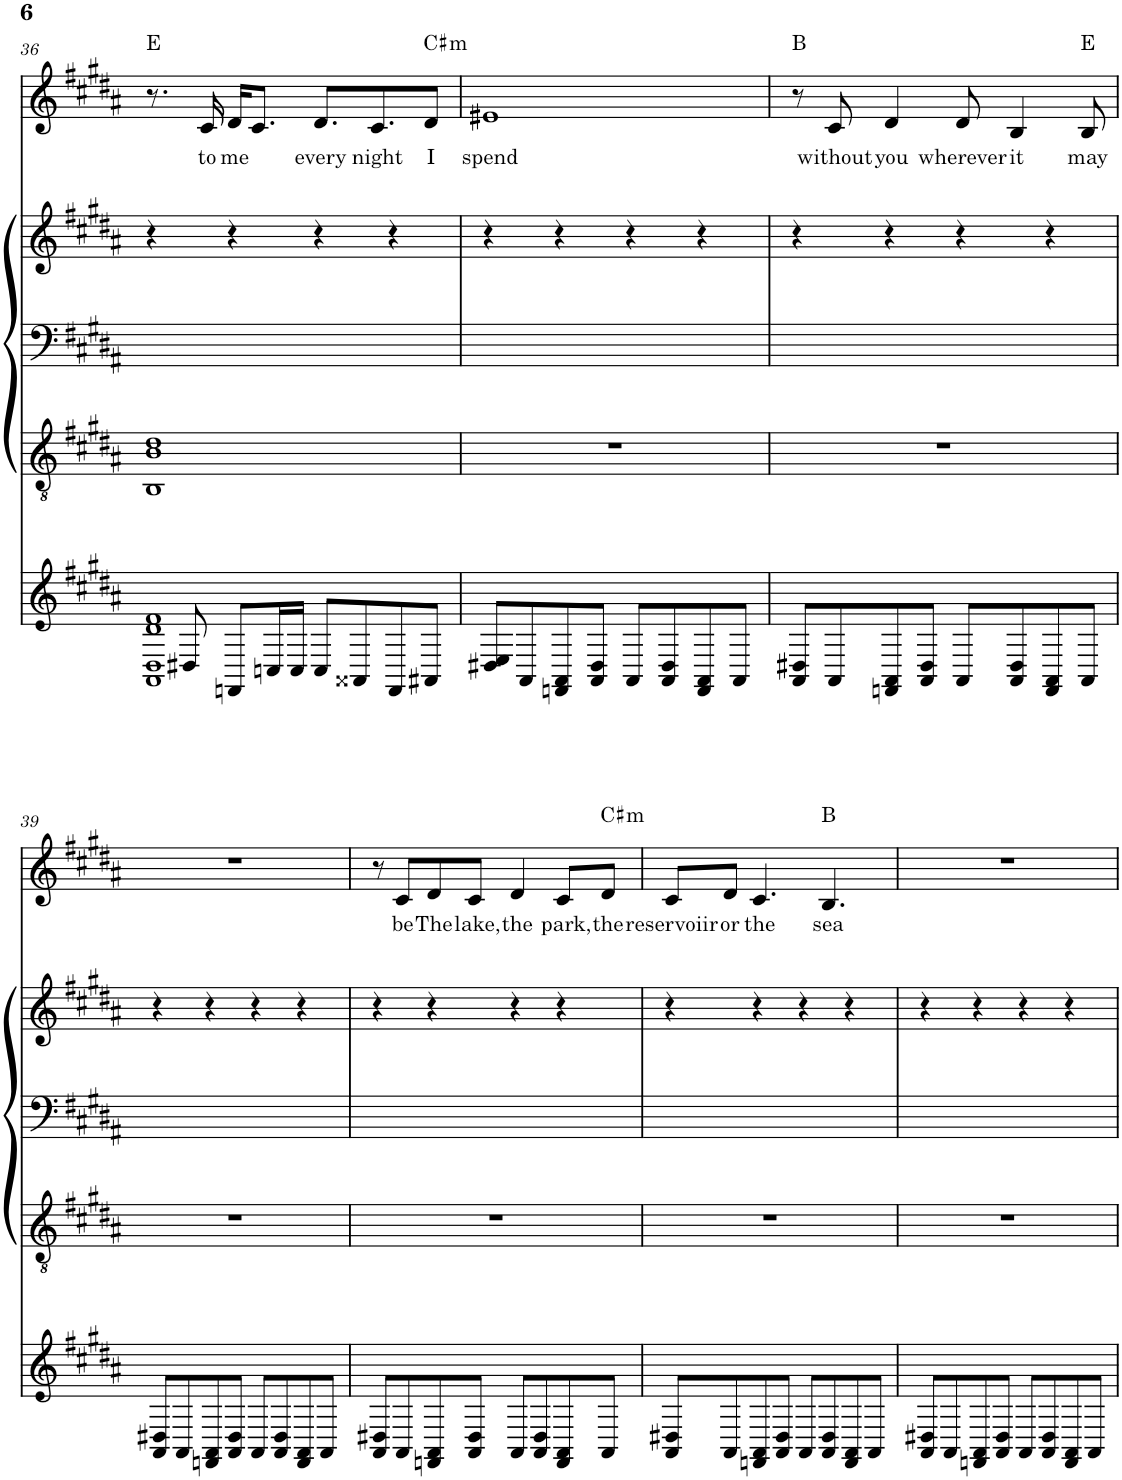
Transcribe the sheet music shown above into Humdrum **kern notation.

**kern	**kern	**kern	**kern	**kern	**text	**harte
*part4	*part3	*part2	*part2	*part1	*part1	*part1
*staff5	*staff4	*staff3	*staff2	*staff1	*staff1	*
*I"Piano	*I"Piano	*I"Piano	*	*I"Piano	*	*
*I'Pno	*I'Pno	*I'Pno	*	*I'Pno	*	*
!!LO:PB:g=z
*clefG2	*clefGv2	*clefF4	*clefG2	*clefG2	*	*
*k[f#c#g#d#a#]	*k[f#c#g#d#a#]	*k[f#c#g#d#a#]	*k[f#c#g#d#a#]	*k[f#c#g#d#a#]	*	*
*B:	*B:	*B:	*B:	*B:	*	*
*M4/4	*M4/4	*M4/4	*M4/4	*M4/4	*	*
=36	=36	=36	=36	=36	=36	=36
1FF# 1BB 1B 1d#	1BB 1B 1d#	1ryy	4r	8.r	.	E:maj
!	!	!	!	!	!LO:LY:b	!
.	.	.	.	16c#/	to	.
!	!	!	!	!	!LO:LY:b	!
.	.	.	4r	16d#/KL	me	.
.	.	.	.	8.c#/J	.	.
!	!	!	!	!	!LO:LY:b	!
.	.	.	4r	8.d#/L	every	.
!	!	!	!	!	!LO:LY:b	!
.	.	.	.	8.c#/	night	.
.	.	.	4r	.	.	.
!	!	!	!	!	!LO:LY:b	!LO:H:kt=m
.	.	.	.	8d#/J	I	C#:min
8BB#X/	2..ryy	2..ryy	2..ryy	2..ryy	.	.
8DDn/L	.	.	.	.	.	.
16AAn/L	.	.	.	.	.	.
16AA/JJ	.	.	.	.	.	.
8AA/L	.	.	.	.	.	.
8FF##X/	.	.	.	.	.	.
8DD/	.	.	.	.	.	.
8FF#X/J	.	.	.	.	.	.
=37	=37	=37	=37	=37	=37	=37
!	!	!	!	!	!LO:LY:b	!
8BB#X/ 8C#/L	1r	1ryy	4r	1e#X	spend	.
8FF#/	.	.	.	.	.	.
8DDn/ 8FF#/	.	.	4r	.	.	.
8FF#/ 8BB#/J	.	.	.	.	.	.
8FF#/L	.	.	4r	.	.	.
8FF#/ 8BB#/	.	.	.	.	.	.
8DD/ 8FF#/	.	.	4r	.	.	.
8FF#/J	.	.	.	.	.	.
=38	=38	=38	=38	=38	=38	=38
8FF#/ 8BB#X/L	1r	1ryy	4r	8r	.	B:maj
!	!	!	!	!	!LO:LY:b	!
8FF#/	.	.	.	8c#/	without	.
!	!	!	!	!	!LO:LY:b	!
8DDn/ 8FF#/	.	.	4r	4d#/	you	.
8FF#/ 8BB#/J	.	.	.	.	.	.
!	!	!	!	!	!LO:LY:b	!
8FF#/L	.	.	4r	8d#/	wherever	.
!	!	!	!	!	!LO:LY:b	!
8FF#/ 8BB#/	.	.	.	4B/	it	.
8DD/ 8FF#/	.	.	4r	.	.	.
!	!	!	!	!	!LO:LY:b	!
8FF#/J	.	.	.	8B/	may	E:maj
!!LO:LB:g=z
=39	=39	=39	=39	=39	=39	=39
8FF#/ 8BB#X/L	1r	1ryy	4r	1r	.	.
8FF#/	.	.	.	.	.	.
8DDn/ 8FF#/	.	.	4r	.	.	.
8FF#/ 8BB#/J	.	.	.	.	.	.
8FF#/L	.	.	4r	.	.	.
8FF#/ 8BB#/	.	.	.	.	.	.
8DD/ 8FF#/	.	.	4r	.	.	.
8FF#/J	.	.	.	.	.	.
=40	=40	=40	=40	=40	=40	=40
8FF#/ 8BB#X/L	1r	1ryy	4r	8r	.	.
!	!	!	!	!	!LO:LY:b	!
8FF#/	.	.	.	8c#/L	be	.
!	!	!	!	!	!LO:LY:b	!
8DDn/ 8FF#/	.	.	4r	8d#/	The	.
!	!	!	!	!	!LO:LY:b	!
8FF#/ 8BB#/J	.	.	.	8c#/J	lake,	.
!	!	!	!	!	!LO:LY:b	!
8FF#/L	.	.	4r	4d#/	the	.
8FF#/ 8BB#/	.	.	.	.	.	.
!	!	!	!	!	!LO:LY:b	!
8DD/ 8FF#/	.	.	4r	8c#/L	park,	.
!	!	!	!	!	!LO:LY:b	!LO:H:kt=m
8FF#/J	.	.	.	8d#/J	the	C#:min
=41	=41	=41	=41	=41	=41	=41
!	!	!	!	!	!LO:LY:b	!
8FF#/ 8BB#X/L	1r	1ryy	4r	8c#/L	reservoiir	.
!	!	!	!	!	!LO:LY:b	!
8FF#/	.	.	.	8d#/J	or	.
!	!	!	!	!	!LO:LY:b	!
8DDn/ 8FF#/	.	.	4r	4.c#/	the	.
8FF#/ 8BB#/J	.	.	.	.	.	.
8FF#/L	.	.	4r	.	.	.
!	!	!	!	!	!LO:LY:b	!
8FF#/ 8BB#/	.	.	.	4.B/	sea	B:maj
8DD/ 8FF#/	.	.	4r	.	.	.
8FF#/J	.	.	.	.	.	.
=42	=42	=42	=42	=42	=42	=42
8FF#/ 8BB#X/L	1r	1ryy	4r	1r	.	.
8FF#/	.	.	.	.	.	.
8DDn/ 8FF#/	.	.	4r	.	.	.
8FF#/ 8BB#/J	.	.	.	.	.	.
8FF#/L	.	.	4r	.	.	.
8FF#/ 8BB#/	.	.	.	.	.	.
8DD/ 8FF#/	.	.	4r	.	.	.
8FF#/J	.	.	.	.	.	.
=	=	=	=	=	=	=
*-	*-	*-	*-	*-	*-	*-
